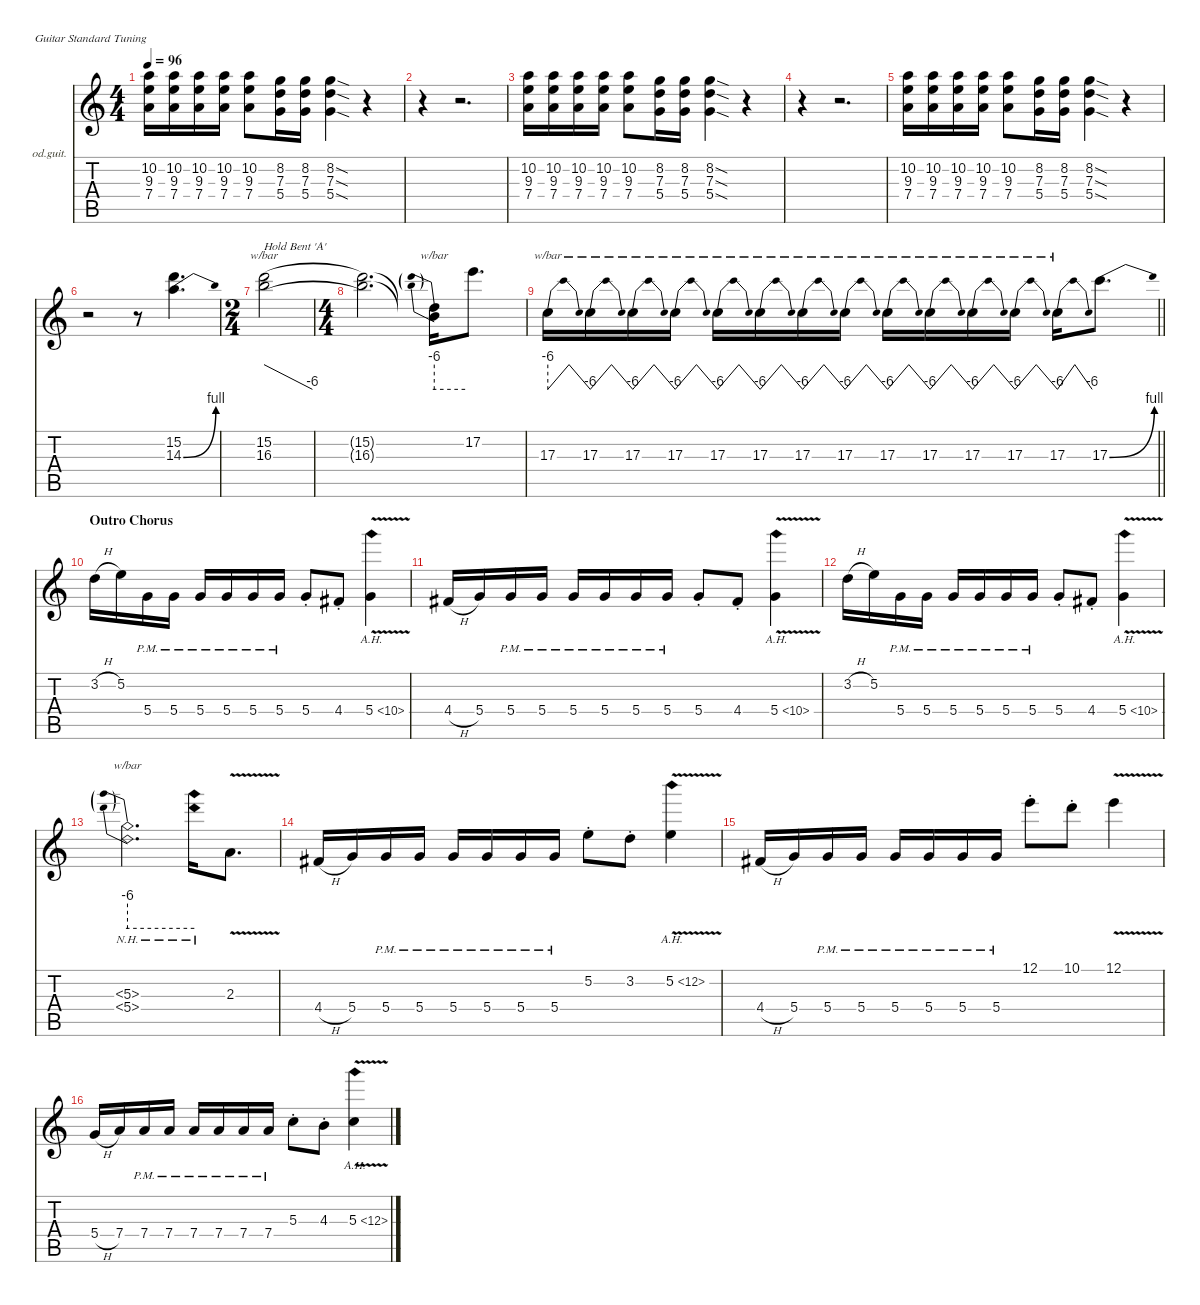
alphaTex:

\defaultSystemsLayout 4
\hideDynamics
\bracketExtendMode nobrackets
\firstSystemTrackNameOrientation horizontal
\otherSystemsTrackNameOrientation horizontal
\track ("Guitar 1" "od.guit.") {instrument overdrivenguitar}
\staff {score tabs}
\tuning (E4 B3 G3 D3 A2 E2)
\ts (4 4)
\tempo 96
\clef g2
\ks c
(10.2 9.3 7.4).16{dy f beam Down} (10.2 9.3 7.4).16{beam Down} (10.2 9.3 7.4).16{beam Down} (10.2 9.3 7.4).16{beam Down} (10.2 9.3 7.4).8{beam Down} (8.2 7.3 5.4).16{beam Down} (8.2 7.3 5.4).16{beam Down} (8.2{sod} 7.3{sod} 5.4{sod}).4{beam Down} r.4{beam Down} |
r.4{beam Down} r.2{d beam Down} |
(10.2 9.3 7.4).16{beam Down} (10.2 9.3 7.4).16{beam Down} (10.2 9.3 7.4).16{beam Down} (10.2 9.3 7.4).16{beam Down} (10.2 9.3 7.4).8{beam Down} (8.2 7.3 5.4).16{beam Down} (8.2 7.3 5.4).16{beam Down} (8.2{sod} 7.3{sod} 5.4{sod}).4{beam Down} r.4{beam Down} |
r.4{beam Down} r.2{d beam Down} |
(10.2 9.3 7.4).16{beam Down} (10.2 9.3 7.4).16{beam Down} (10.2 9.3 7.4).16{beam Down} (10.2 9.3 7.4).16{beam Down} (10.2 9.3 7.4).8{beam Down} (8.2 7.3 5.4).16{beam Down} (8.2 7.3 5.4).16{beam Down} (8.2{sod} 7.3{sod} 5.4{sod}).4{beam Down} r.4{beam Down} |
r.2{beam Down} r.8{beam Down} (15.2 14.3{be (bend 0 0 30 4)}).4{d beam Down} |
\ts (2 4)
\beaming (8 2 2)
(15.2 16.3).2{tbe (dive default 0 0 60 -24) txt "Hold Bent 'A'" beam Down} |
\ts (4 4)
\beaming (8 2 2 2 2)
(15.2{t} 16.3{t}).2{d beam Down} (15.2{t} 16.3{t}).16{tbe (predive default 0 -24 60 -24) beam Down} 17.2.8{d beam Down} |
\barLineRight lightlight
17.3.16{tbe (dip default 0 -24 30 0 60 -24) beam Down} 17.3.16{tbe (dip default 0 -24 30 0 60 -24) beam Down} 17.3.16{tbe (dip default 0 -24 30 0 60 -24) beam Down} 17.3.16{tbe (dip default 0 -24 30 0 60 -24) beam Down} 17.3.16{tbe (dip default 0 -24 30 0 60 -24) beam Down} 17.3.16{tbe (dip default 0 -24 30 0 60 -24) beam Down} 17.3.16{tbe (dip default 0 -24 30 0 60 -24) beam Down} 17.3.16{tbe (dip default 0 -24 30 0 60 -24) beam Down} 17.3.16{tbe (dip default 0 -24 30 0 60 -24) beam Down} 17.3.16{tbe (dip default 0 -24 30 0 60 -24) beam Down} 17.3.16{tbe (dip default 0 -24 30 0 60 -24) beam Down} 17.3.16{tbe (dip default 0 -24 30 0 60 -24) beam Down} 17.3.16{tbe (dip default 0 -24 30 0 60 -24) beam Down} 17.3{be (bend 0 0 30 4)}.8{d beam Down} |
\section ("" "Outro Chorus")
3.2{h}.16{beam Down} 5.2.16{beam Down} 5.4{pm}.16{beam Down} 5.4{pm}.16{beam Down} 5.4{pm}.16{beam Up} 5.4{pm}.16{beam Up} 5.4{pm}.16{beam Up} 5.4{pm}.16{beam Up} 5.4{st}.8{beam Up} 4.4{st acc #}.8{beam Up} 5.4{ah 5 v}.4{beam Down} |
4.4{h acc #}.16{beam Up} 5.4.16{beam Up} 5.4{pm}.16{beam Up} 5.4{pm}.16{beam Up} 5.4{pm}.16{beam Up} 5.4{pm}.16{beam Up} 5.4{pm}.16{beam Up} 5.4{pm}.16{beam Up} 5.4{st}.8{beam Up} 4.4{st acc #}.8{beam Up} 5.4{ah 5 v}.4{beam Down} |
3.2{h}.16{beam Down} 5.2.16{beam Down} 5.4{pm}.16{beam Down} 5.4{pm}.16{beam Down} 5.4{pm}.16{beam Up} 5.4{pm}.16{beam Up} 5.4{pm}.16{beam Up} 5.4{pm}.16{beam Up} 5.4{st}.8{beam Up} 4.4{st acc #}.8{beam Up} 5.4{ah 5 v}.4{beam Down} |
(5.3{nh} 5.4{nh}).2{d tbe (predive default 0 -24 60 -24) beam Down} (5.3{nh t} 5.4{nh t}).16{beam Down} 2.3{v}.8{d beam Down} |
4.4{h acc #}.16{beam Up} 5.4.16{beam Up} 5.4{pm}.16{beam Up} 5.4{pm}.16{beam Up} 5.4{pm}.16{beam Up} 5.4{pm}.16{beam Up} 5.4{pm}.16{beam Up} 5.4{pm}.16{beam Up} 5.2{st}.8{beam Down} 3.2{st}.8{beam Down} 5.2{ah 7 v}.4{beam Down} |
4.4{h acc #}.16{beam Up} 5.4.16{beam Up} 5.4{pm}.16{beam Up} 5.4{pm}.16{beam Up} 5.4{pm}.16{beam Up} 5.4{pm}.16{beam Up} 5.4{pm}.16{beam Up} 5.4{pm}.16{beam Up} 12.1{st}.8{beam Down} 10.1{st}.8{beam Down} 12.1{v}.4{beam Down} |
5.4{h}.16{beam Up} 7.4.16{beam Up} 7.4{pm}.16{beam Up} 7.4{pm}.16{beam Up} 7.4{pm}.16{beam Up} 7.4{pm}.16{beam Up} 7.4{pm}.16{beam Up} 7.4{pm}.16{beam Up} 5.3{st}.8{beam Down} 4.3{st}.8{beam Down} 5.3{ah 7 v}.4{beam Down}
